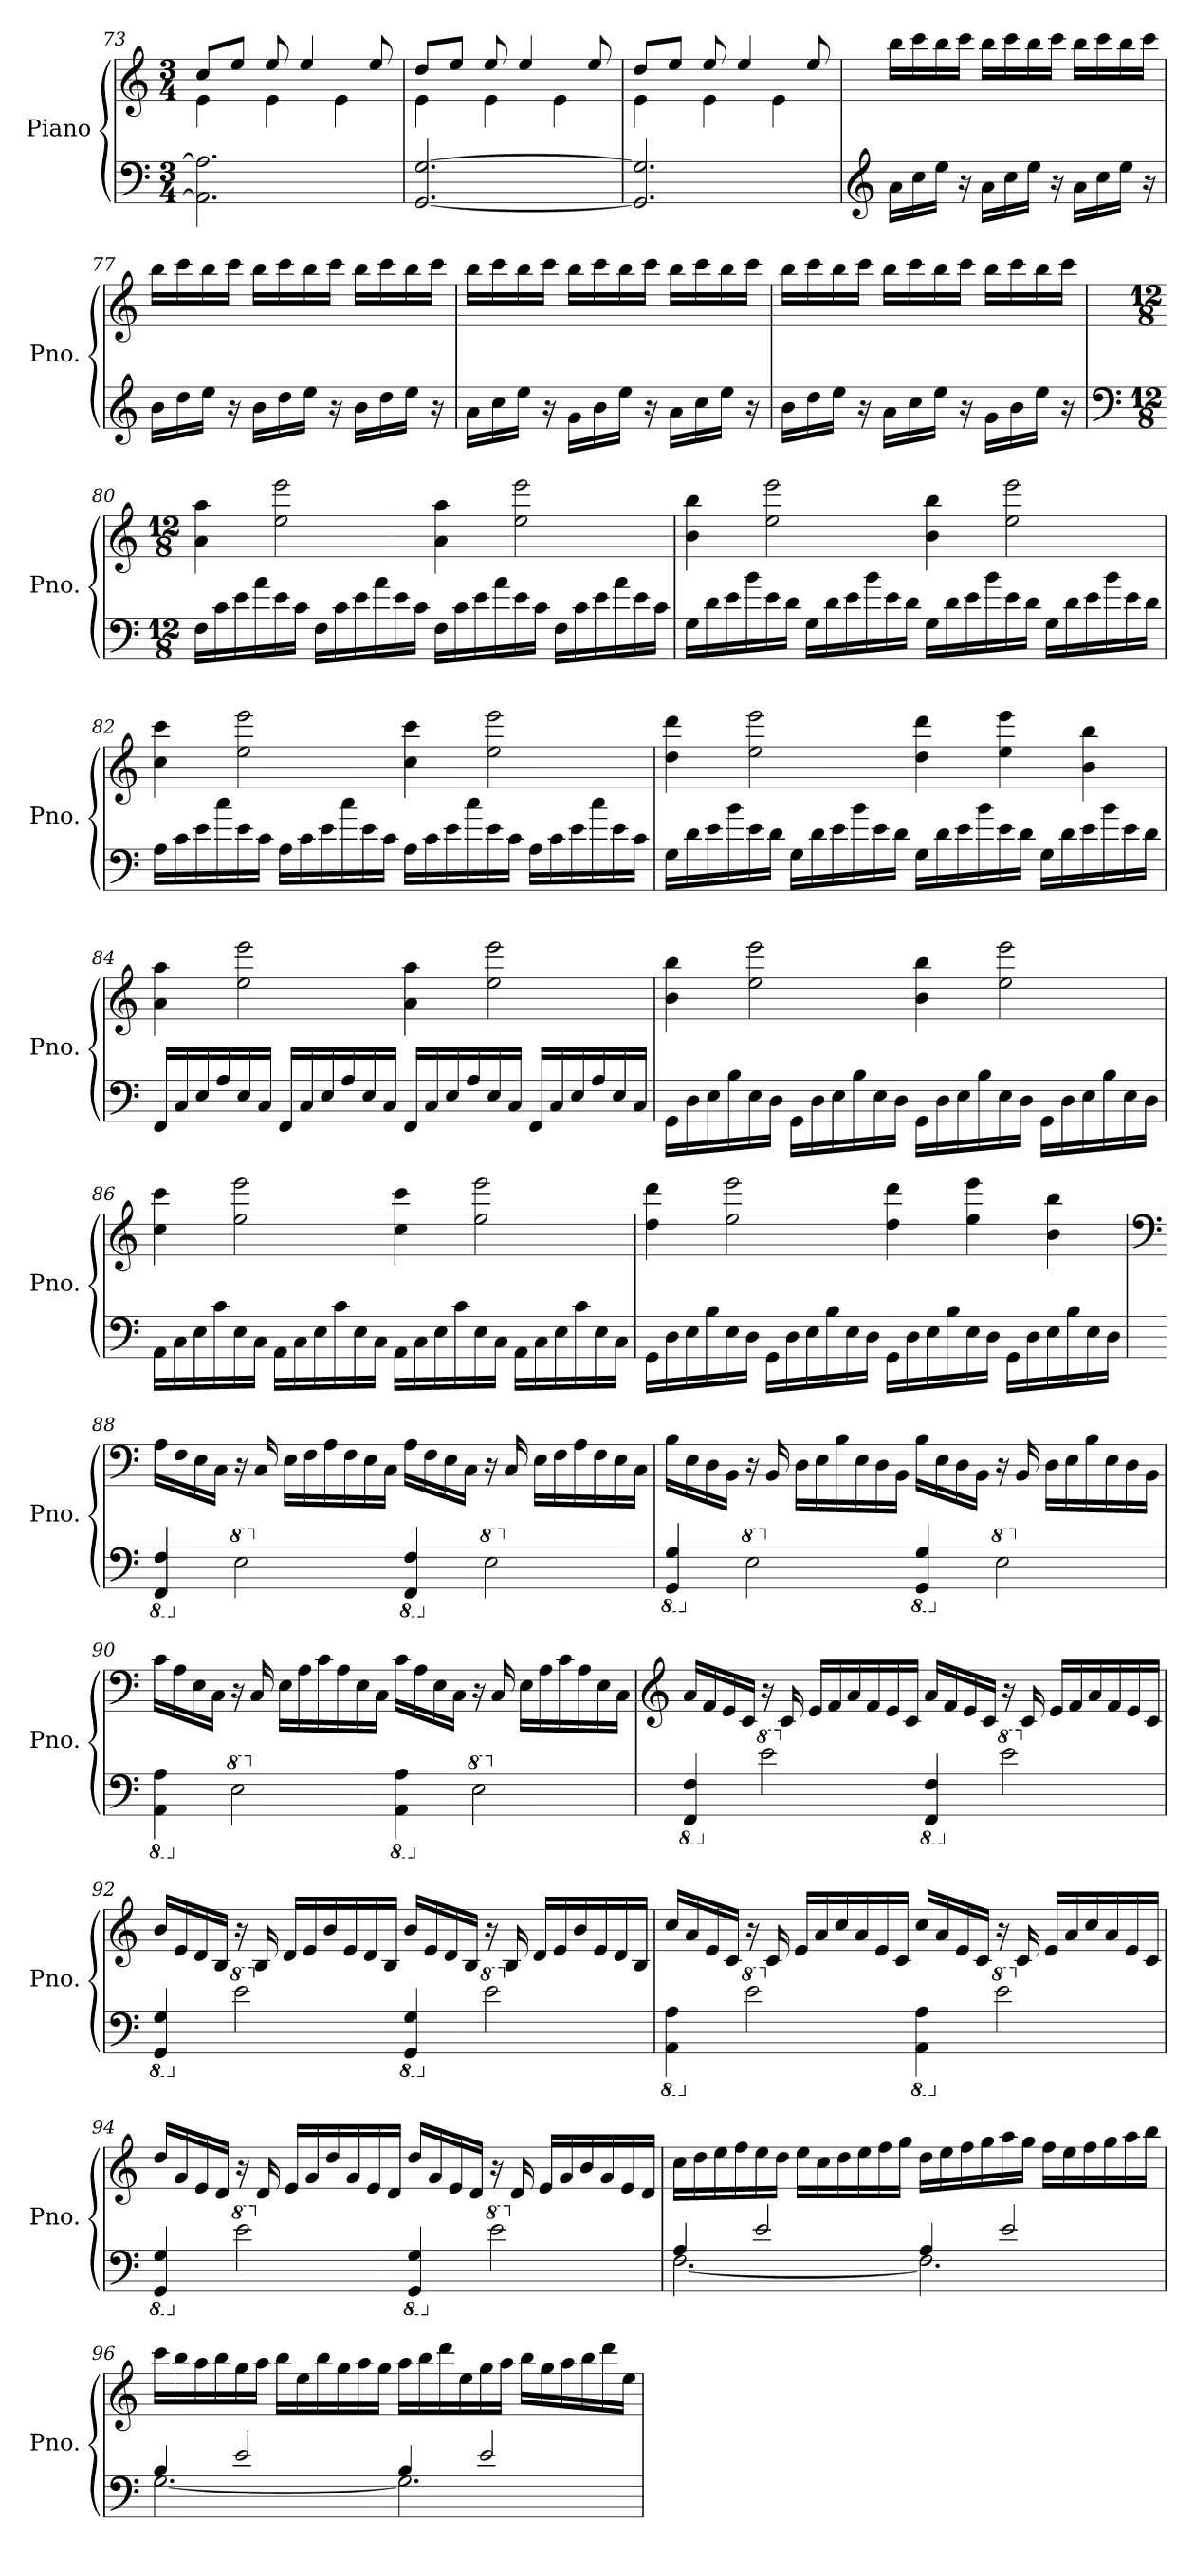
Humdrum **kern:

**kern	**kern
*part1	*part1
*staff2	*staff1
*I"Piano	*
*I'Pno.	*
!!LO:LB:g=z
*clefF4	*clefG2
*k[]	*k[]
*M3/4	*M3/4
=73	=73
*	*^
2.AA\] 2.A\]	8cc/L	4e\
.	8ee/J	.
.	8ee/	4e\
.	4ee/	.
.	.	4e\
.	8ee/	.
=74	=74	=74
[2.GG/ [2.G/	8dd/L	4e\
.	8ee/J	.
.	8ee/	4e\
.	4ee/	.
.	.	4e\
.	8ee/	.
=75	=75	=75
2.GG/] 2.G/]	8dd/L	4e\
.	8ee/J	.
.	8ee/	4e\
.	4ee/	.
.	.	4e\
.	8ee/	.
*	*v	*v
=76	=76
*clefG2	*
16a\LL	16bb\LL
16cc\	16ccc\
16ee\JJ	16bb\
16r	16ccc\JJ
16a\LL	16bb\LL
16cc\	16ccc\
16ee\JJ	16bb\
16r	16ccc\JJ
16a\LL	16bb\LL
16cc\	16ccc\
16ee\JJ	16bb\
16r	16ccc\JJ
!!LO:LB:g=z
=77	=77
16b\LL	16bb\LL
16dd\	16ccc\
16ee\JJ	16bb\
16r	16ccc\JJ
16b\LL	16bb\LL
16dd\	16ccc\
16ee\JJ	16bb\
16r	16ccc\JJ
16b\LL	16bb\LL
16dd\	16ccc\
16ee\JJ	16bb\
16r	16ccc\JJ
=78	=78
16a\LL	16bb\LL
16cc\	16ccc\
16ee\JJ	16bb\
16r	16ccc\JJ
16g\LL	16bb\LL
16b\	16ccc\
16ee\JJ	16bb\
16r	16ccc\JJ
16a\LL	16bb\LL
16cc\	16ccc\
16ee\JJ	16bb\
16r	16ccc\JJ
!!LO:LB:g=z
=79	=79
16b\LL	16bb\LL
16dd\	16ccc\
16ee\JJ	16bb\
16r	16ccc\JJ
16a\LL	16bb\LL
16cc\	16ccc\
16ee\JJ	16bb\
16r	16ccc\JJ
16g\LL	16bb\LL
16b\	16ccc\
16ee\JJ	16bb\
16r	16ccc\JJ
!!LO:LB:g=z
=80	=80
*clefF4	*
*M12/8	*M12/8
16F\LL	4a\ 4aa\
16c\	.
16e\	.
16a\	.
16e\	2ee\ 2eee\
16c\JJ	.
16F\LL	.
16c\	.
16e\	.
16a\	.
16e\	.
16c\JJ	.
16F\LL	4a\ 4aa\
16c\	.
16e\	.
16a\	.
16e\	2ee\ 2eee\
16c\JJ	.
16F\LL	.
16c\	.
16e\	.
16a\	.
16e\	.
16c\JJ	.
!!LO:PB:g=z
=81	=81
16G\LL	4b\ 4bb\
16d\	.
16e\	.
16b\	.
16e\	2ee\ 2eee\
16d\JJ	.
16G\LL	.
16d\	.
16e\	.
16b\	.
16e\	.
16d\JJ	.
16G\LL	4b\ 4bb\
16d\	.
16e\	.
16b\	.
16e\	2ee\ 2eee\
16d\JJ	.
16G\LL	.
16d\	.
16e\	.
16b\	.
16e\	.
16d\JJ	.
!!LO:LB:g=z
=82	=82
16A\LL	4cc\ 4ccc\
16c\	.
16e\	.
16cc\	.
16e\	2ee\ 2eee\
16c\JJ	.
16A\LL	.
16c\	.
16e\	.
16cc\	.
16e\	.
16c\JJ	.
16A\LL	4cc\ 4ccc\
16c\	.
16e\	.
16cc\	.
16e\	2ee\ 2eee\
16c\JJ	.
16A\LL	.
16c\	.
16e\	.
16cc\	.
16e\	.
16c\JJ	.
!!LO:LB:g=z
=83	=83
16G\LL	4dd\ 4ddd\
16d\	.
16e\	.
16b\	.
16e\	2ee\ 2eee\
16d\JJ	.
16G\LL	.
16d\	.
16e\	.
16b\	.
16e\	.
16d\JJ	.
16G\LL	4dd\ 4ddd\
16d\	.
16e\	.
16b\	.
16e\	4ee\ 4eee\
16d\JJ	.
16G\LL	.
16d\	.
16e\	4b\ 4bb\
16b\	.
16e\	.
16d\JJ	.
!!LO:LB:g=z
=84	=84
16FF/LL	4a\ 4aa\
16C/	.
16E/	.
16A/	.
16E/	2ee\ 2eee\
16C/JJ	.
16FF/LL	.
16C/	.
16E/	.
16A/	.
16E/	.
16C/JJ	.
16FF/LL	4a\ 4aa\
16C/	.
16E/	.
16A/	.
16E/	2ee\ 2eee\
16C/JJ	.
16FF/LL	.
16C/	.
16E/	.
16A/	.
16E/	.
16C/JJ	.
=85	=85
16GG\LL	4b\ 4bb\
16D\	.
16E\	.
16B\	.
16E\	2ee\ 2eee\
16D\JJ	.
16GG\LL	.
16D\	.
16E\	.
16B\	.
16E\	.
16D\JJ	.
16GG\LL	4b\ 4bb\
16D\	.
16E\	.
16B\	.
16E\	2ee\ 2eee\
16D\JJ	.
16GG\LL	.
16D\	.
16E\	.
16B\	.
16E\	.
16D\JJ	.
!!LO:LB:g=z
=86	=86
16AA\LL	4cc\ 4ccc\
16C\	.
16E\	.
16c\	.
16E\	2ee\ 2eee\
16C\JJ	.
16AA\LL	.
16C\	.
16E\	.
16c\	.
16E\	.
16C\JJ	.
16AA\LL	4cc\ 4ccc\
16C\	.
16E\	.
16c\	.
16E\	2ee\ 2eee\
16C\JJ	.
16AA\LL	.
16C\	.
16E\	.
16c\	.
16E\	.
16C\JJ	.
=87	=87
16GG\LL	4dd\ 4ddd\
16D\	.
16E\	.
16B\	.
16E\	2ee\ 2eee\
16D\JJ	.
16GG\LL	.
16D\	.
16E\	.
16B\	.
16E\	.
16D\JJ	.
16GG\LL	4dd\ 4ddd\
16D\	.
16E\	.
16B\	.
16E\	4ee\ 4eee\
16D\JJ	.
16GG\LL	.
16D\	.
16E\	4b\ 4bb\
16B\	.
16E\	.
16D\JJ	.
!!LO:LB:g=z
=88	=88
*	*clefF4
*8ba	*
4FFF/ 4FF/	16A\LL
.	16F\
.	16E\
.	16C\JJ
*X8ba	*
*8va	*
2e\	16r
.	16C/
.	16E\LL
.	16F\
.	16A\
.	16F\
.	16E\
.	16C\JJ
*X8va	*
*8ba	*
4FFF/ 4FF/	16A\LL
.	16F\
.	16E\
.	16C\JJ
*X8ba	*
*8va	*
2e\	16r
.	16C/
.	16E\LL
.	16F\
.	16A\
.	16F\
.	16E\
.	16C\JJ
=89	=89
*X8va	*
*8ba	*
4GGG/ 4GG/	16B\LL
.	16E\
.	16D\
.	16BB\JJ
*X8ba	*
*8va	*
2e\	16r
.	16BB/
.	16D\LL
.	16E\
.	16B\
.	16E\
.	16D\
.	16BB\JJ
*X8va	*
*8ba	*
4GGG/ 4GG/	16B\LL
.	16E\
.	16D\
.	16BB\JJ
*X8ba	*
*8va	*
2e\	16r
.	16BB/
.	16D\LL
.	16E\
.	16B\
.	16E\
.	16D\
.	16BB\JJ
!!LO:PB:g=z
=90	=90
*X8va	*
*8ba	*
4AAA\ 4AA\	16c\LL
.	16A\
.	16E\
.	16C\JJ
*X8ba	*
*8va	*
2e\	16r
.	16C/
.	16E\LL
.	16A\
.	16c\
.	16A\
.	16E\
.	16C\JJ
*X8va	*
*8ba	*
4AAA\ 4AA\	16c\LL
.	16A\
.	16E\
.	16C\JJ
*X8ba	*
*8va	*
2e\	16r
.	16C/
.	16E\LL
.	16A\
.	16c\
.	16A\
.	16E\
.	16C\JJ
!!LO:LB:g=z
=91	=91
*	*clefG2
*X8va	*
*8ba	*
4FFF/ 4FF/	16a/LL
.	16f/
.	16e/
.	16c/JJ
*X8ba	*
*8va	*
2ee\	16r
.	16c/
.	16e/LL
.	16f/
.	16a/
.	16f/
.	16e/
.	16c/JJ
*X8va	*
*8ba	*
4FFF/ 4FF/	16a/LL
.	16f/
.	16e/
.	16c/JJ
*X8ba	*
*8va	*
2ee\	16r
.	16c/
.	16e/LL
.	16f/
.	16a/
.	16f/
.	16e/
.	16c/JJ
=92	=92
*X8va	*
*8ba	*
4GGG/ 4GG/	16b/LL
.	16e/
.	16d/
.	16B/JJ
*X8ba	*
*8va	*
2ee\	16r
.	16B/
.	16d/LL
.	16e/
.	16b/
.	16e/
.	16d/
.	16B/JJ
*X8va	*
*8ba	*
4GGG/ 4GG/	16b/LL
.	16e/
.	16d/
.	16B/JJ
*X8ba	*
*8va	*
2ee\	16r
.	16B/
.	16d/LL
.	16e/
.	16b/
.	16e/
.	16d/
.	16B/JJ
!!LO:LB:g=z
=93	=93
*X8va	*
*8ba	*
4AAA\ 4AA\	16cc/LL
.	16a/
.	16e/
.	16c/JJ
*X8ba	*
*8va	*
2ee\	16r
.	16c/
.	16e/LL
.	16a/
.	16cc/
.	16a/
.	16e/
.	16c/JJ
*X8va	*
*8ba	*
4AAA\ 4AA\	16cc/LL
.	16a/
.	16e/
.	16c/JJ
*X8ba	*
*8va	*
2ee\	16r
.	16c/
.	16e/LL
.	16a/
.	16cc/
.	16a/
.	16e/
.	16c/JJ
=94	=94
*X8va	*
*8ba	*
4GGG/ 4GG/	16dd/LL
.	16g/
.	16e/
.	16d/JJ
*X8ba	*
*8va	*
2ee\	16r
.	16d/
.	16e/LL
.	16g/
.	16dd/
.	16g/
.	16e/
.	16d/JJ
*X8va	*
*8ba	*
4GGG/ 4GG/	16dd/LL
.	16g/
.	16e/
.	16d/JJ
*X8ba	*
*8va	*
2ee\	16r
.	16d/
.	16e/LL
.	16g/
.	16b/
.	16g/
.	16e/
.	16d/JJ
!!LO:LB:g=z
=95	=95
*X8va	*
*^	*
4A/	[2.F\	16cc\LL
.	.	16dd\
.	.	16ee\
.	.	16ff\
2e/	.	16ee\
.	.	16dd\JJ
.	.	16ee\LL
.	.	16cc\
.	.	16dd\
.	.	16ee\
.	.	16ff\
.	.	16gg\JJ
4A/	2.F\]	16dd\LL
.	.	16ee\
.	.	16ff\
.	.	16gg\
2e/	.	16aa\
.	.	16gg\JJ
.	.	16ff\LL
.	.	16ee\
.	.	16ff\
.	.	16gg\
.	.	16aa\
.	.	16bb\JJ
!!LO:LB:g=z
=96	=96	=96
4B/	[2.G\	16ccc\LL
.	.	16bb\
.	.	16aa\
.	.	16bb\
2e/	.	16gg\
.	.	16aa\JJ
.	.	16bb\LL
.	.	16ee\
.	.	16bb\
.	.	16gg\
.	.	16aa\
.	.	16gg\JJ
4B/	2.G\]	16aa\LL
.	.	16bb\
.	.	16ddd\
.	.	16ee\
2e/	.	16gg\
.	.	16aa\JJ
.	.	16bb\LL
.	.	16gg\
.	.	16aa\
.	.	16bb\
.	.	16ddd\
.	.	16ee\JJ
*v	*v	*
=	=
*-	*-
